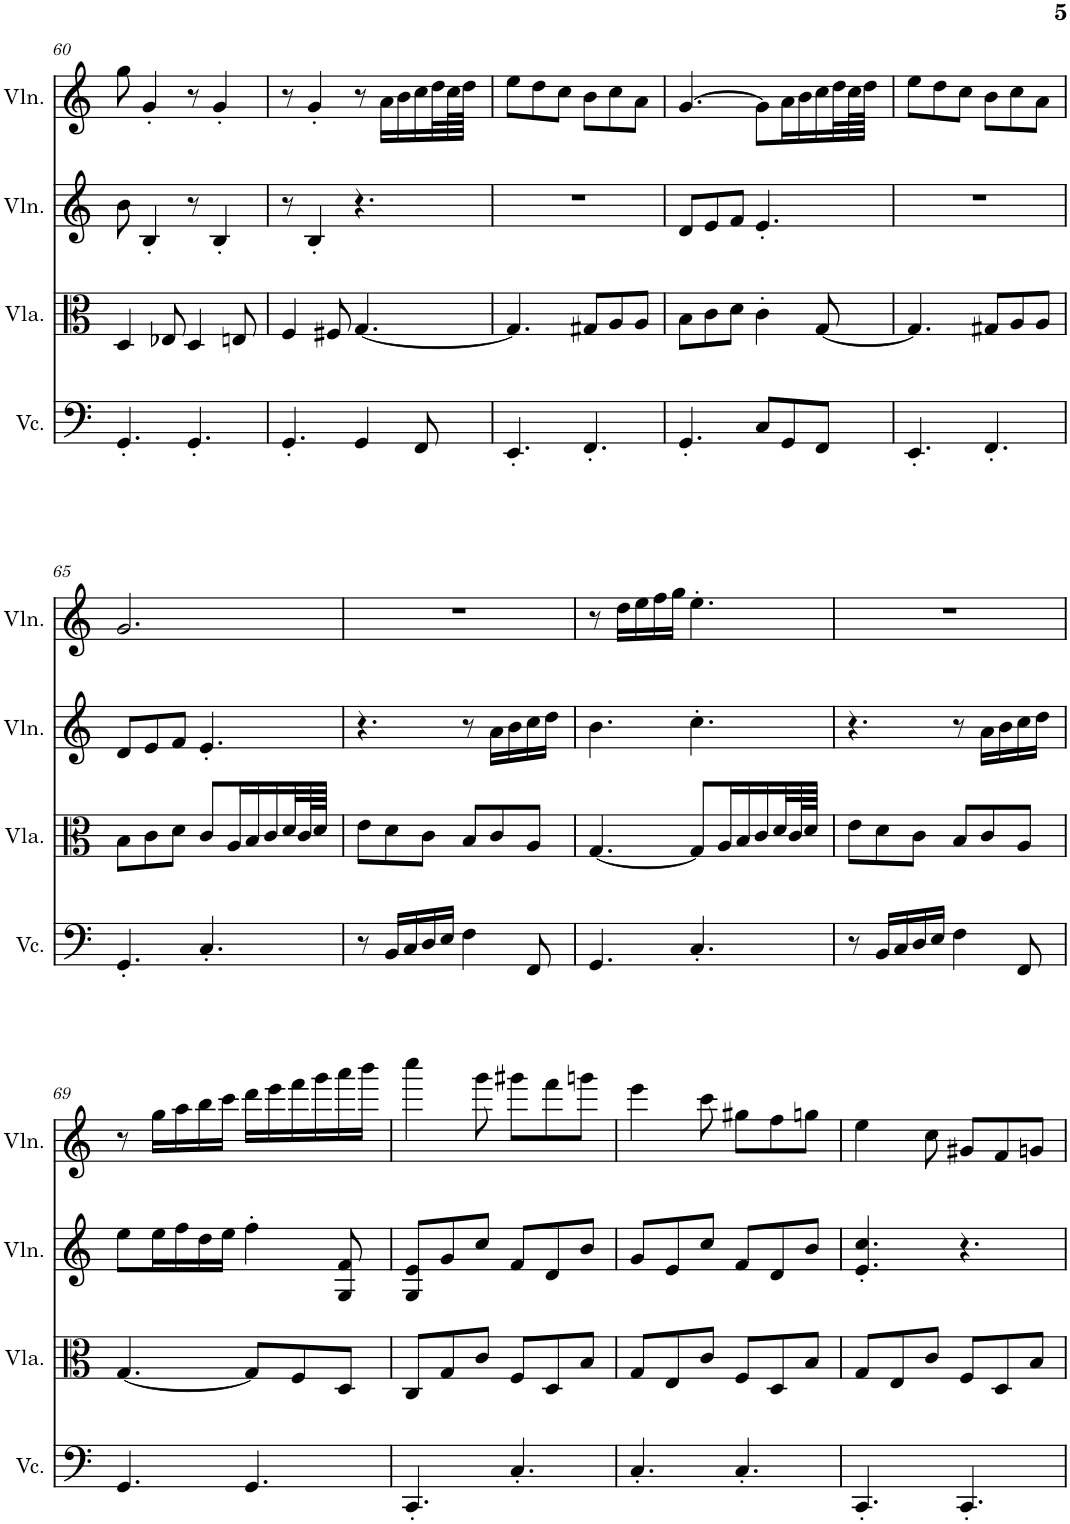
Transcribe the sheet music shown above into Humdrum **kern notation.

**kern	**kern	**kern	**kern
*part4	*part3	*part2	*part1
*staff4	*staff3	*staff2	*staff1
*I"Violoncello, four	*I"Viola, three	*I"Violin, two	*I"Violin, one
*I'Vc.	*I'Vla.	*I'Vln.	*I'Vln.
!!LO:PB:g=z
*clefF4	*clefC3	*clefG2	*clefG2
*k[]	*k[]	*k[]	*k[]
*M6/8	*M6/8	*M6/8	*M6/8
=60	=60	=60	=60
4.GG'/	4D/	8b\	8gg\
.	.	4B'/	4g'/
.	8E-X/	.	.
4.GG'/	4D/	8r	8r
.	.	4B'/	4g'/
.	8En/	.	.
=61	=61	=61	=61
4.GG'/	4F/	8r	8r
.	.	4B'/	4g'/
.	8F#X/	.	.
4GG/	[4.G/	4.r	8r
.	.	.	16a\LL
.	.	.	16b\
8FF/	.	.	16cc\
.	.	.	32dd\L
.	.	.	64cc\L
.	.	.	64dd\JJJJ
=62	=62	=62	=62
4.EE'/	4.G/]	2.r	8ee\L
.	.	.	8dd\
.	.	.	8cc\J
4.FF'/	8G#X/L	.	8b\L
.	8A/	.	8cc\
.	8A/J	.	8a\J
=63	=63	=63	=63
4.GG'/	8B\L	8d/L	[4.g/
.	8c\	8e/	.
.	8d\J	8f/J	.
8C/L	4c'\	4.e'/	8g\L]
8GG/	.	.	16a\L
.	.	.	16b\
8FF/J	[8G/	.	16cc\
.	.	.	32dd\L
.	.	.	64cc\L
.	.	.	64dd\JJJJ
=64	=64	=64	=64
4.EE'/	4.G/]	2.r	8ee\L
.	.	.	8dd\
.	.	.	8cc\J
4.FF'/	8G#X/L	.	8b\L
.	8A/	.	8cc\
.	8A/J	.	8a\J
!!LO:LB:g=z
=65	=65	=65	=65
4.GG'/	8B\L	8d/L	2.g/
.	8c\	8e/	.
.	8d\J	8f/J	.
4.C'/	8c/L	4.e'/	.
.	16A/L	.	.
.	16B/	.	.
.	16c/	.	.
.	32d/L	.	.
.	64c/L	.	.
.	64d/JJJJ	.	.
=66	=66	=66	=66
8r	8e\L	4.r	2.r
16BB/LL	8d\	.	.
16C/	.	.	.
16D/	8c\J	.	.
16E/JJ	.	.	.
4F\	8B/L	8r	.
.	8c/	16a\LL	.
.	.	16b\	.
8FF/	8A/J	16cc\	.
.	.	16dd\JJ	.
=67	=67	=67	=67
4.GG/	[4.G/	4.b\	8r
.	.	.	16dd\LL
.	.	.	16ee\
.	.	.	16ff\
.	.	.	16gg\JJ
4.C'/	8G/L]	4.cc'\	4.ee'\
.	16A/L	.	.
.	16B/	.	.
.	16c/	.	.
.	32d/L	.	.
.	64c/L	.	.
.	64d/JJJJ	.	.
=68	=68	=68	=68
8r	8e\L	4.r	2.r
16BB/LL	8d\	.	.
16C/	.	.	.
16D/	8c\J	.	.
16E/JJ	.	.	.
4F\	8B/L	8r	.
.	8c/	16a\LL	.
.	.	16b\	.
8FF/	8A/J	16cc\	.
.	.	16dd\JJ	.
!!LO:LB:g=z
=69	=69	=69	=69
4.GG/	[4.G/	8ee\L	8r
.	.	16ee\L	16gg\LL
.	.	16ff\	16aa\
.	.	16dd\	16bb\
.	.	16ee\JJ	16ccc\JJ
4.GG/	8G/L]	4ff'\	16ddd\LL
.	.	.	16eee\
.	8F/	.	16fff\
.	.	.	16ggg\
.	8D/J	8G/ 8f/	16aaa\
.	.	.	16bbb\JJ
=70	=70	=70	=70
4.CC'/	8C/L	8G/ 8e/L	4cccc\
.	8G/	8g/	.
.	8c/J	8cc/J	8ggg\
4.C'/	8F/L	8f/L	8ggg#X\L
.	8D/	8d/	8fff\
.	8B/J	8b/J	8gggn\J
=71	=71	=71	=71
4.C'/	8G/L	8g/L	4eee\
.	8E/	8e/	.
.	8c/J	8cc/J	8ccc\
4.C'/	8F/L	8f/L	8gg#X\L
.	8D/	8d/	8ff\
.	8B/J	8b/J	8ggn\J
=72	=72	=72	=72
4.CC'/	8G/L	4.e/' 4.cc/'	4ee\
.	8E/	.	.
.	8c/J	.	8cc\
4.CC'/	8F/L	4.r	8g#X/L
.	8D/	.	8f/
.	8B/J	.	8gn/J
=	=	=	=
*-	*-	*-	*-
